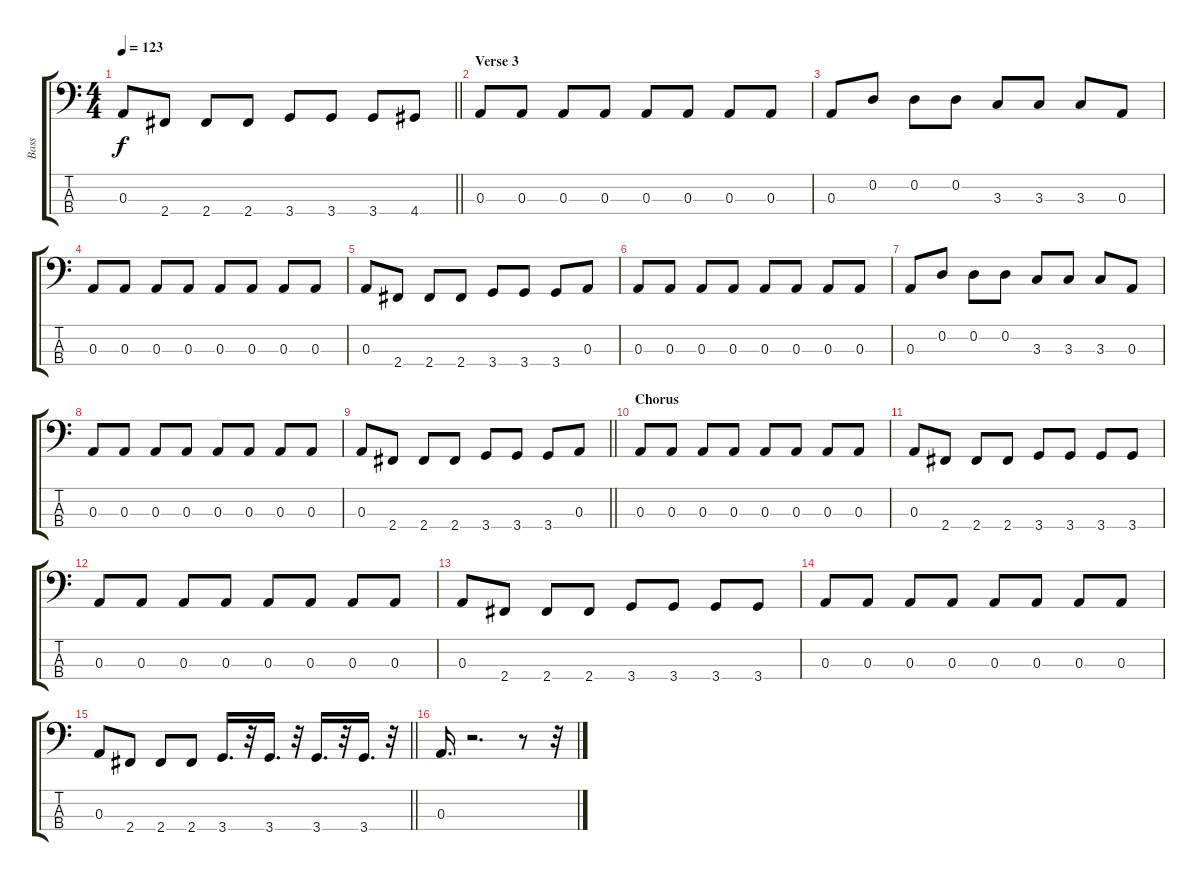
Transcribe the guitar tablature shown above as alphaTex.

\track ("Bass" "Bass") {instrument electricbasspick}
\staff {score tabs}
\tuning (G2 D2 A1 E1) {hide}
\ts (4 4)
\tempo 123
\clef f4
\barLineRight lightlight
\ks c
0.3.8{dy f} 2.4.8 2.4.8 2.4.8 3.4.8 3.4.8 3.4.8 4.4.8 |
\section ("" "Verse 3")
0.3.8 0.3.8 0.3.8 0.3.8 0.3.8 0.3.8 0.3.8 0.3.8 |
0.3.8 0.2.8 0.2.8 0.2.8 3.3.8 3.3.8 3.3.8 0.3.8 |
0.3.8 0.3.8 0.3.8 0.3.8 0.3.8 0.3.8 0.3.8 0.3.8 |
0.3.8 2.4.8 2.4.8 2.4.8 3.4.8 3.4.8 3.4.8 0.3.8 |
0.3.8 0.3.8 0.3.8 0.3.8 0.3.8 0.3.8 0.3.8 0.3.8 |
0.3.8 0.2.8 0.2.8 0.2.8 3.3.8 3.3.8 3.3.8 0.3.8 |
0.3.8 0.3.8 0.3.8 0.3.8 0.3.8 0.3.8 0.3.8 0.3.8 |
\barLineRight lightlight
0.3.8 2.4.8 2.4.8 2.4.8 3.4.8 3.4.8 3.4.8 0.3.8 |
\section ("" "Chorus")
0.3.8 0.3.8 0.3.8 0.3.8 0.3.8 0.3.8 0.3.8 0.3.8 |
0.3.8 2.4.8 2.4.8 2.4.8 3.4.8 3.4.8 3.4.8 3.4.8 |
0.3.8 0.3.8 0.3.8 0.3.8 0.3.8 0.3.8 0.3.8 0.3.8 |
0.3.8 2.4.8 2.4.8 2.4.8 3.4.8 3.4.8 3.4.8 3.4.8 |
0.3.8 0.3.8 0.3.8 0.3.8 0.3.8 0.3.8 0.3.8 0.3.8 |
\barLineRight lightlight
0.3.8 2.4.8 2.4.8 2.4.8 3.4.16{d} r.32 3.4.16{d} r.32 3.4.16{d} r.32 3.4.16{d} r.32 |
0.3.16{d} r.2{d} r.8 r.32
